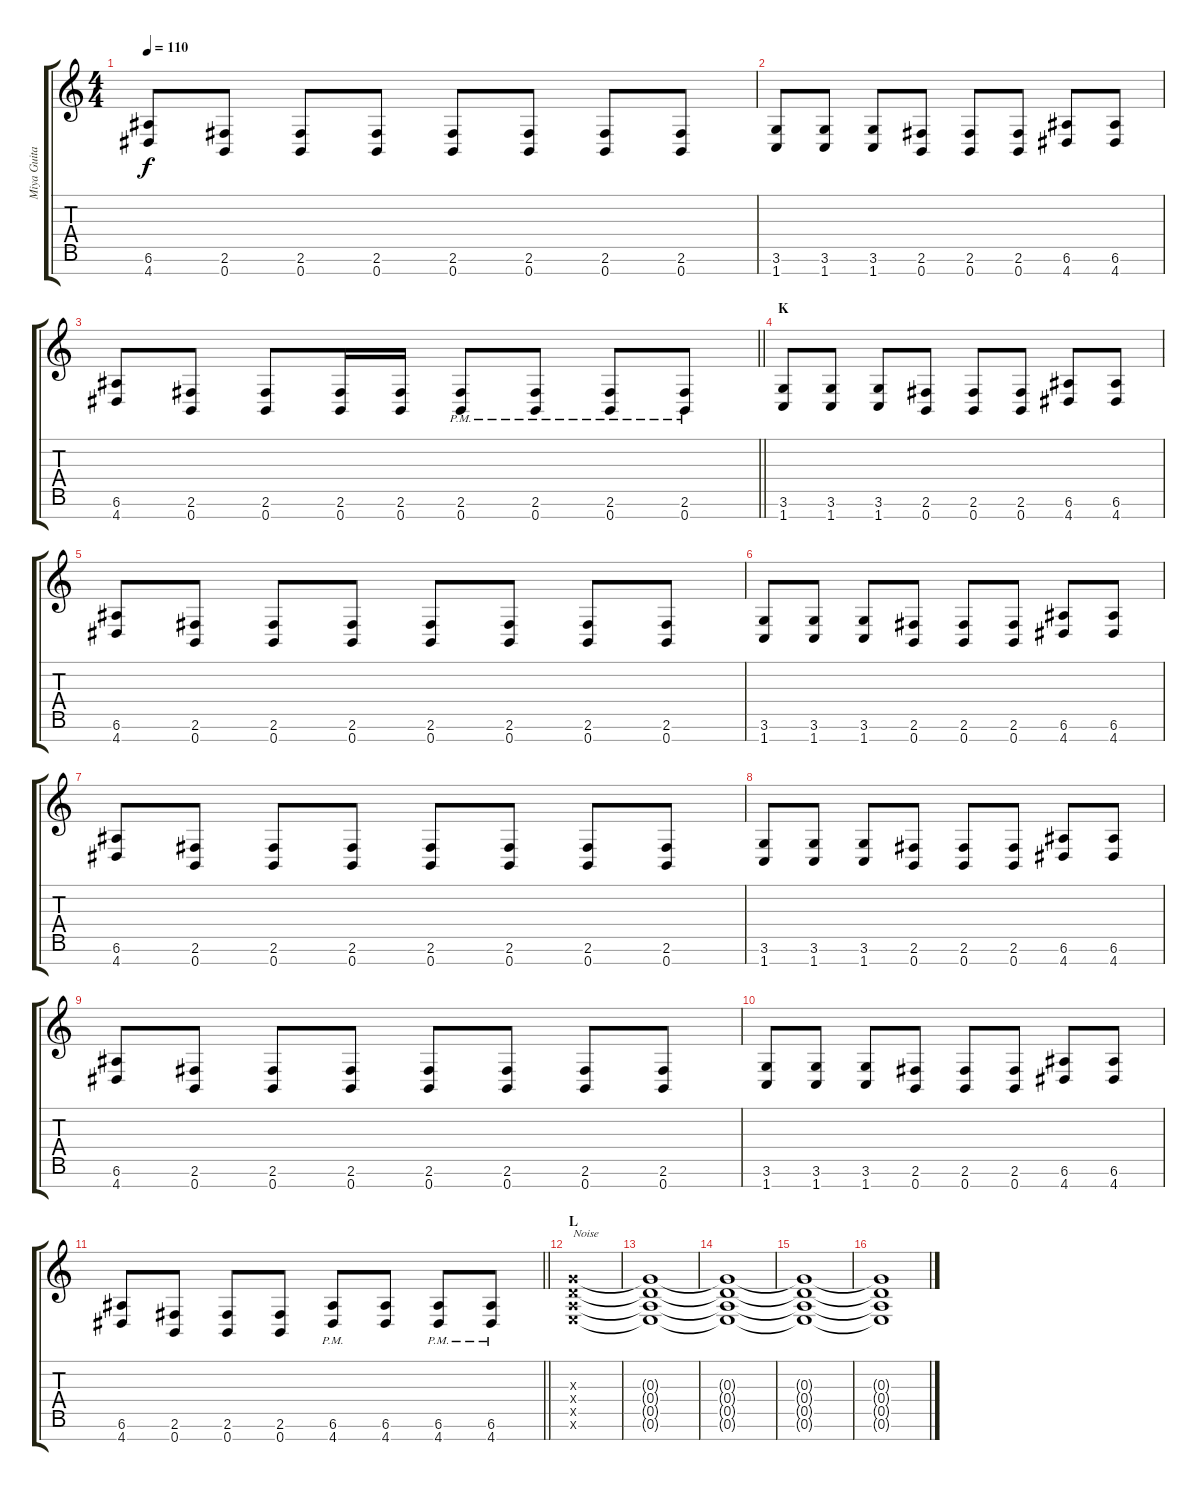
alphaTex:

\track ("Miya Guitar I" "Miya Guita") {instrument distortionguitar}
\staff {score tabs}
\tuning (E4 B3 G3 D3 A2 E2 B1) {hide}
\ts (4 4)
\tempo 110
\clef g2
\ks c
(6.6 4.7).8{dy f} (2.6 0.7).8 (2.6 0.7).8 (2.6 0.7).8 (2.6 0.7).8 (2.6 0.7).8 (2.6 0.7).8 (2.6 0.7).8 |
(3.6 1.7).8 (3.6 1.7).8 (3.6 1.7).8 (2.6 0.7).8 (2.6 0.7).8 (2.6 0.7).8 (6.6 4.7).8 (6.6 4.7).8 |
\barLineRight lightlight
(6.6 4.7).8 (2.6 0.7).8 (2.6 0.7).8 (2.6 0.7).16 (2.6 0.7).16 (2.6{pm} 0.7{pm}).8 (2.6{pm} 0.7{pm}).8 (2.6{pm} 0.7{pm}).8 (2.6{pm} 0.7{pm}).8 |
\section ("" "K")
(3.6 1.7).8 (3.6 1.7).8 (3.6 1.7).8 (2.6 0.7).8 (2.6 0.7).8 (2.6 0.7).8 (6.6 4.7).8 (6.6 4.7).8 |
(6.6 4.7).8 (2.6 0.7).8 (2.6 0.7).8 (2.6 0.7).8 (2.6 0.7).8 (2.6 0.7).8 (2.6 0.7).8 (2.6 0.7).8 |
(3.6 1.7).8 (3.6 1.7).8 (3.6 1.7).8 (2.6 0.7).8 (2.6 0.7).8 (2.6 0.7).8 (6.6 4.7).8 (6.6 4.7).8 |
(6.6 4.7).8 (2.6 0.7).8 (2.6 0.7).8 (2.6 0.7).8 (2.6 0.7).8 (2.6 0.7).8 (2.6 0.7).8 (2.6 0.7).8 |
(3.6 1.7).8 (3.6 1.7).8 (3.6 1.7).8 (2.6 0.7).8 (2.6 0.7).8 (2.6 0.7).8 (6.6 4.7).8 (6.6 4.7).8 |
(6.6 4.7).8 (2.6 0.7).8 (2.6 0.7).8 (2.6 0.7).8 (2.6 0.7).8 (2.6 0.7).8 (2.6 0.7).8 (2.6 0.7).8 |
(3.6 1.7).8 (3.6 1.7).8 (3.6 1.7).8 (2.6 0.7).8 (2.6 0.7).8 (2.6 0.7).8 (6.6 4.7).8 (6.6 4.7).8 |
\barLineRight lightlight
(6.6 4.7).8 (2.6 0.7).8 (2.6 0.7).8 (2.6 0.7).8 (6.6{pm} 4.7{pm}).8 (6.6 4.7).8 (6.6{pm} 4.7{pm}).8 (6.6{pm} 4.7{pm}).8 |
\section ("" "L")
(0.3{x} 0.4{x} 0.5{x} 0.6{x}).1{txt "Noise"} |
(0.3{t} 0.4{t} 0.5{t} 0.6{t}).1 |
(0.3{t} 0.4{t} 0.5{t} 0.6{t}).1 |
(0.3{t} 0.4{t} 0.5{t} 0.6{t}).1 |
(0.3{t} 0.4{t} 0.5{t} 0.6{t}).1
